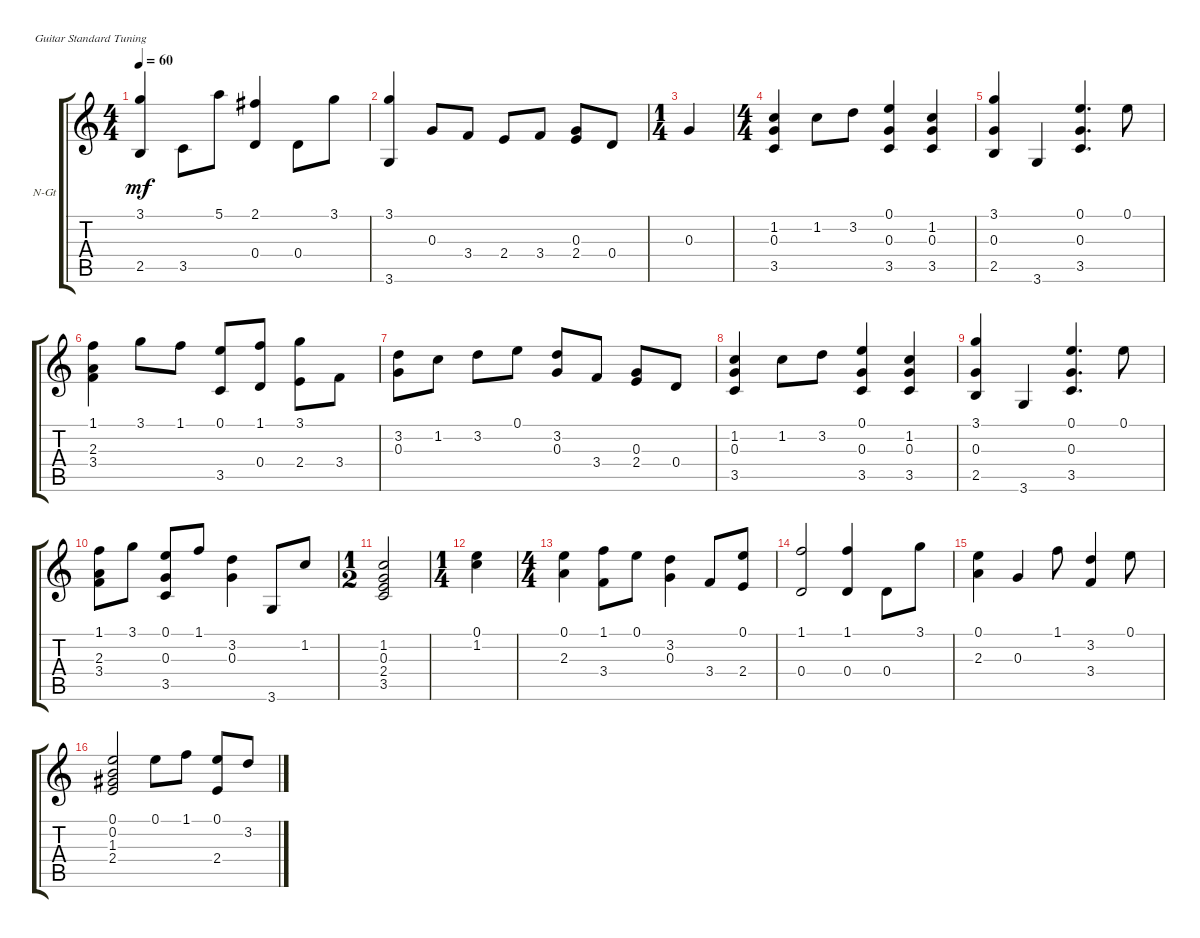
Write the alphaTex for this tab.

\defaultSystemsLayout 4
\bracketExtendMode groupsimilarinstruments
\firstSystemTrackNameOrientation horizontal
\otherSystemsTrackNameOrientation horizontal
\track ("Nylon Guitar" "N-Gt") {instrument acousticguitarnylon}
\staff {score tabs}
\tuning (E4 B3 G3 D3 A2 E2)
\ts (4 4)
\tempo 60
\clef g2
\ks c
(3.1 2.5).4{dy mf} 3.5.8 5.1.8 (2.1 0.4).4 0.4.8 3.1.8 |
(3.1 3.6).4 0.3.8 3.4.8 2.4.8 3.4.8 (2.4 0.3).8 0.4.8 |
\ts (1 4)
0.3.4 |
\ts (4 4)
(3.5 0.3 1.2).4 1.2.8 3.2.8 (0.1 0.3 3.5).4 (3.5 0.3 1.2).4 |
(3.1 0.3 2.5).4 3.6.4 (0.1 0.3 3.5).4{d} 0.1.8 |
(1.1 2.3 3.4).4 3.1.8 1.1.8 (0.1 3.5).8 (1.1 0.4).8 (3.1 2.4).8 3.4.8 |
(3.2 0.3).8 1.2.8 3.2.8 0.1.8 (3.2 0.3).8 3.4.8 (0.3 2.4).8 0.4.8 |
(3.5 0.3 1.2).4 1.2.8 3.2.8 (0.1 0.3 3.5).4 (3.5 0.3 1.2).4 |
(3.1 0.3 2.5).4 3.6.4 (0.1 0.3 3.5).4{d} 0.1.8 |
(1.1 2.3 3.4).8 3.1.8 (0.1 0.3 3.5).8 1.1.8 (3.2 0.3).4 3.6.8 1.2.8 |
\ts (1 2)
(3.5 2.4 0.3 1.2).2 |
\ts (1 4)
(0.1 1.2).4 |
\ts (4 4)
(0.1 2.3).4 (1.1 3.4).8 0.1.8 (3.2 0.3).4 3.4.8 (2.4 0.1).8 |
(1.1 0.4).2 (1.1 0.4).4 0.4.8 3.1.8 |
(0.1 2.3).4 0.3.4 1.1.8 (3.2 3.4).4 0.1.8 |
(2.4 1.3 0.2 0.1).2 0.1.8 1.1.8 (0.1 2.4).8 3.2.8
